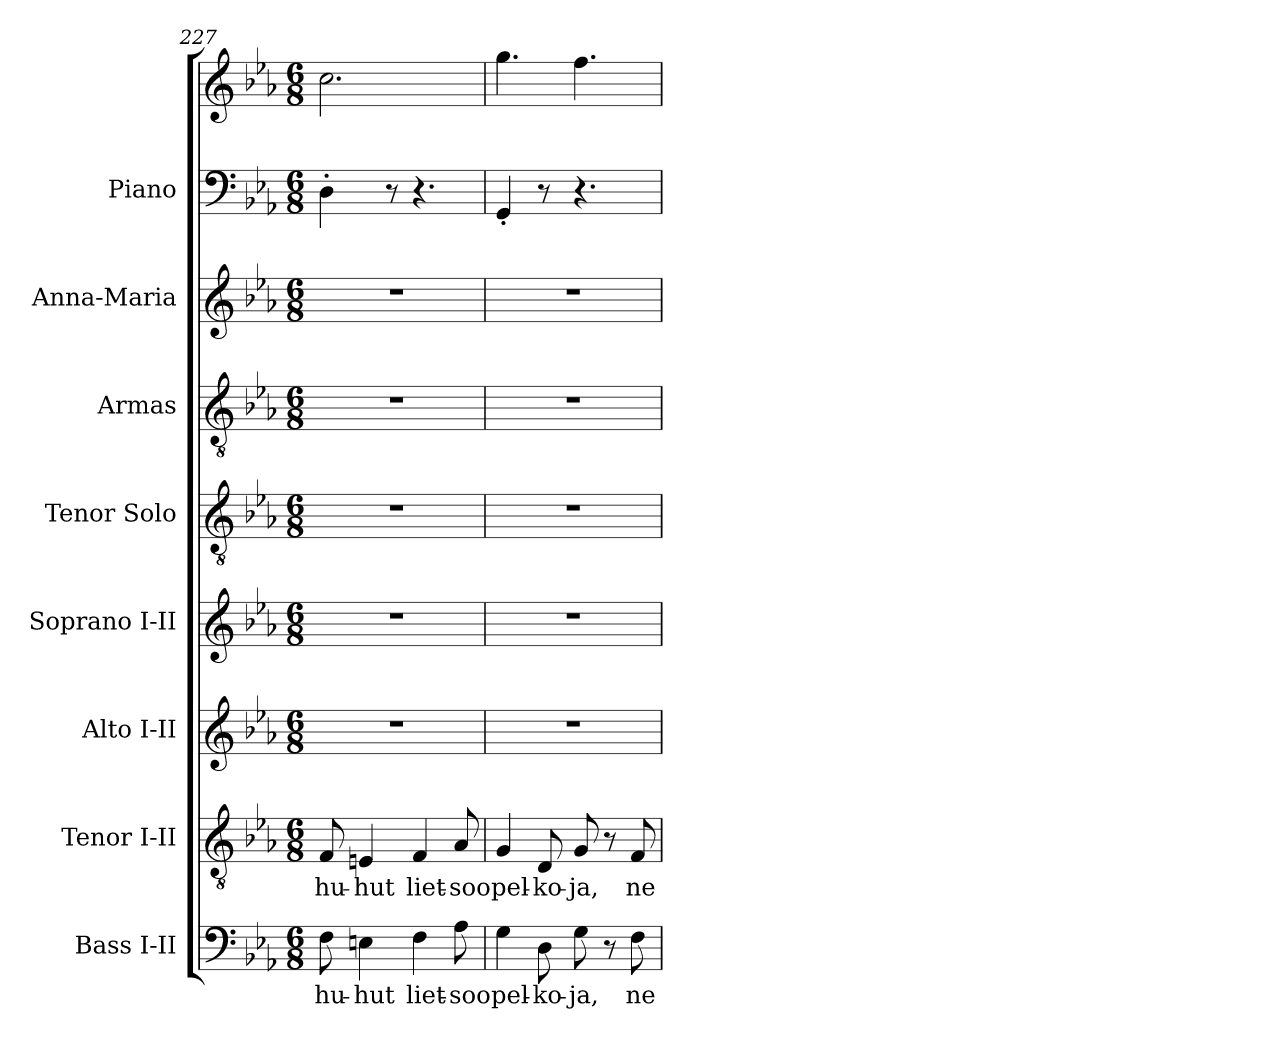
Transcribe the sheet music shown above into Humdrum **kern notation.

**kern	**text	**kern	**text	**kern	**kern	**kern	**kern	**kern	**kern	**kern
*part8	*part8	*part7	*part7	*part6	*part5	*part4	*part3	*part2	*part1	*part1
*staff9	*staff9	*staff8	*staff8	*staff7	*staff6	*staff5	*staff4	*staff3	*staff2	*staff1
*I"Bass I-II	*	*I"Tenor I-II	*	*I"Alto I-II	*I"Soprano I-II	*I"Tenor Solo	*I"Armas	*I"Anna-Maria	*I"Piano	*
*I'B.	*	*I'T.	*	*I'A.	*I'S.	*I'T. Solo	*I'Armas	*I'A-M	*I'Pno.	*
*clefF4	*	*clefGv2	*	*clefG2	*clefG2	*clefGv2	*clefGv2	*clefG2	*clefF4	*clefG2
*	*	*ITrd7c12	*	*	*	*ITrd7c12	*ITrd7c12	*	*	*
*k[b-e-a-]	*	*k[b-e-a-]	*	*k[b-e-a-]	*k[b-e-a-]	*k[b-e-a-]	*k[b-e-a-]	*k[b-e-a-]	*k[b-e-a-]	*k[b-e-a-]
*E-:	*	*E-:	*	*E-:	*E-:	*E-:	*E-:	*E-:	*E-:	*E-:
*M6/8	*	*M6/8	*	*M6/8	*M6/8	*M6/8	*M6/8	*M6/8	*M6/8	*M6/8
=227	=227	=227	=227	=227	=227	=227	=227	=227	=227	=227
!	!LO:LY:b:color=#000000	!	!	!	!	!	!	!	!	!
!	!	!	!LO:LY:b:color=#000000	!LO:N:vis=1	!LO:N:vis=1	!LO:N:vis=1	!LO:N:vis=1	!LO:N:vis=1	!	!
8Fi\	hu-	8FFi/	hu-	2.r	2.r	2.r	2.r	2.r	4D'i\	2.cci\
!	!LO:LY:b:color=#000000	!	!	!	!	!	!	!	!	!
!	!	!	!LO:LY:b:color=#000000	!	!	!	!	!	!	!
4Eni\	-hut	4EEni/	-hut	.	.	.	.	.	.	.
.	.	.	.	.	.	.	.	.	8r	.
!	!LO:LY:b:color=#000000	!	!	!	!	!	!	!	!	!
!	!	!	!LO:LY:b:color=#000000	!	!	!	!	!	!	!
4Fi\	liet-	4FFi/	liet-	.	.	.	.	.	4.r	.
!	!LO:LY:b:color=#000000	!	!	!	!	!	!	!	!	!
!	!	!	!LO:LY:b:color=#000000	!	!	!	!	!	!	!
8A-i\	-soo	8AA-i/	-soo	.	.	.	.	.	.	.
=228	=228	=228	=228	=228	=228	=228	=228	=228	=228	=228
!	!LO:LY:b:color=#000000	!	!	!	!	!	!	!	!	!
!	!	!	!LO:LY:b:color=#000000	!LO:N:vis=1	!LO:N:vis=1	!LO:N:vis=1	!LO:N:vis=1	!LO:N:vis=1	!	!
4Gi\	pel-	4GGi/	pel-	2.r	2.r	2.r	2.r	2.r	4GG'i/	4.ggi\
!	!LO:LY:b:color=#000000	!	!	!	!	!	!	!	!	!
!	!	!	!LO:LY:b:color=#000000	!	!	!	!	!	!	!
8Di\	-ko-	8DDi/	-ko-	.	.	.	.	.	8r	.
!	!LO:LY:b:color=#000000	!	!	!	!	!	!	!	!	!
!	!	!	!LO:LY:b:color=#000000	!	!	!	!	!	!	!
8Gi\	-ja,	8GGi/	-ja,	.	.	.	.	.	4.r	4.ffi\
8r	.	8r	.	.	.	.	.	.	.	.
!	!LO:LY:b:color=#000000	!	!	!	!	!	!	!	!	!
!	!	!	!LO:LY:b:color=#000000	!	!	!	!	!	!	!
8Fi\	ne	8FFi/	ne	.	.	.	.	.	.	.
=	=	=	=	=	=	=	=	=	=	=
*-	*-	*-	*-	*-	*-	*-	*-	*-	*-	*-
